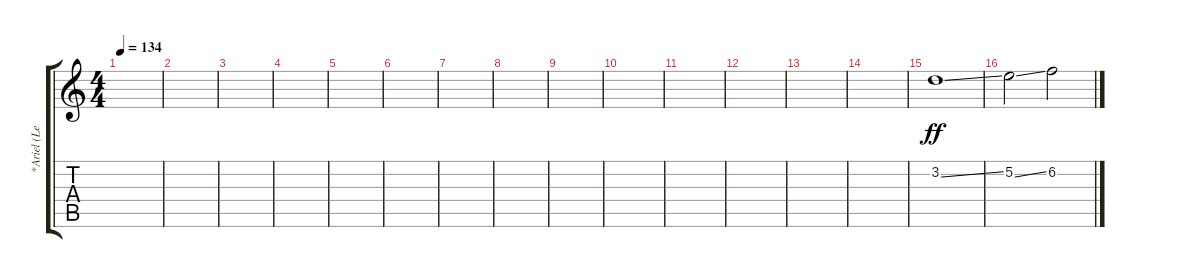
\track ("*Ariel (Lead Guitar)]" "*Ariel (Le") {instrument overdrivenguitar}
\staff {score tabs}
\tuning (E4 B3 G3 D3 A2 E2) {hide}
\ts (4 4)
\tempo 134
\clef g2
\ks c
|
|
|
|
|
|
|
|
|
|
|
|
|
|
3.2{ss}.1{dy ff volume 14} |
5.2{ss}.2 6.2{ss}.2
